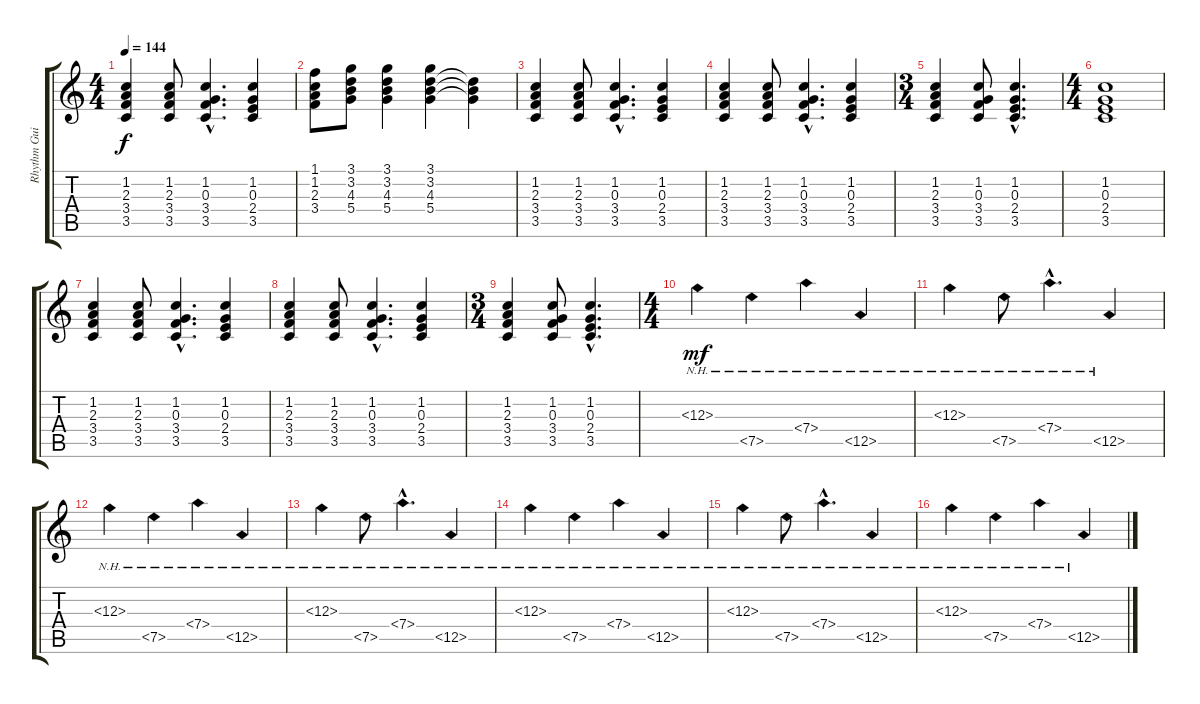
\track ("Rhythm Guitar 1" "Rhythm Gui") {instrument distortionguitar}
\staff {score tabs}
\tuning (E4 B3 G3 D3 A2 E2) {hide}
\ts (4 4)
\tempo 144
\clef g2
\ks c
(1.2 2.3 3.4 3.5).4{dy f} (1.2 2.3 3.4 3.5).8 (1.2{hac} 0.3{hac} 3.4{hac} 3.5{hac}).4{d} (1.2 0.3 2.4 3.5).4 |
(1.1 1.2 2.3 3.4).8 (3.1 3.2 4.3 5.4).8 (3.1 3.2 4.3 5.4).4 (3.1 3.2 4.3 5.4).4 (3.2{t} 4.3{t} 5.4{t}).4 |
(1.2 2.3 3.4 3.5).4 (1.2 2.3 3.4 3.5).8 (1.2{hac} 0.3{hac} 3.4{hac} 3.5{hac}).4{d} (1.2 0.3 2.4 3.5).4 |
(1.2 2.3 3.4 3.5).4 (1.2 2.3 3.4 3.5).8 (1.2{hac} 0.3{hac} 3.4{hac} 3.5{hac}).4{d} (1.2 0.3 2.4 3.5).4 |
\ts (3 4)
(1.2 2.3 3.4 3.5).4 (1.2 0.3 3.4 3.5).8 (1.2{hac} 0.3{hac} 2.4{hac} 3.5{hac}).4{d} |
\ts (4 4)
(1.2 0.3 2.4 3.5).1 |
(1.2 2.3 3.4 3.5).4 (1.2 2.3 3.4 3.5).8 (1.2{hac} 0.3{hac} 3.4{hac} 3.5{hac}).4{d} (1.2 0.3 2.4 3.5).4 |
(1.2 2.3 3.4 3.5).4 (1.2 2.3 3.4 3.5).8 (1.2{hac} 0.3{hac} 3.4{hac} 3.5{hac}).4{d} (1.2 0.3 2.4 3.5).4 |
\ts (3 4)
(1.2 2.3 3.4 3.5).4 (1.2 0.3 3.4 3.5).8 (1.2{hac} 0.3{hac} 2.4{hac} 3.5{hac}).4{d} |
\ts (4 4)
12.3{nh}.4{dy mf volume 16 instrument acousticguitarsteel} 7.5{nh}.4 7.4{nh}.4 12.5{nh}.4 |
12.3{nh}.4 7.5{nh}.8 7.4{nh hac}.4{d} 12.5{nh}.4 |
12.3{nh}.4 7.5{nh}.4 7.4{nh}.4 12.5{nh}.4 |
12.3{nh}.4 7.5{nh}.8 7.4{nh hac}.4{d} 12.5{nh}.4 |
12.3{nh}.4 7.5{nh}.4 7.4{nh}.4 12.5{nh}.4 |
12.3{nh}.4 7.5{nh}.8 7.4{nh hac}.4{d} 12.5{nh}.4 |
12.3{nh}.4 7.5{nh}.4 7.4{nh}.4 12.5{nh}.4
